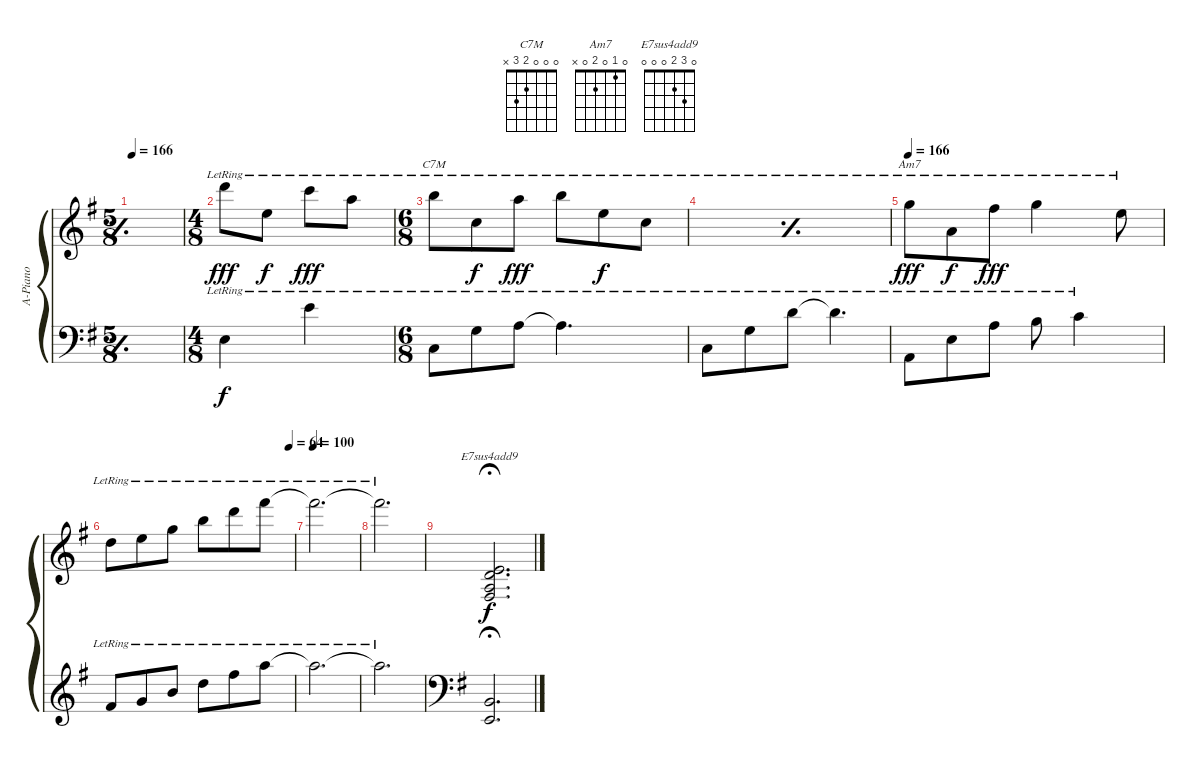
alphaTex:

\defaultSystemsLayout 4
\bracketExtendMode groupsimilarinstruments
\otherSystemsTrackNameOrientation horizontal
\track ("Acoustic Piano" "A-Piano") {multiBarRest instrument acousticgrandpiano}
\staff {score}
\tuning (E4 B3 G3 D3 A2 E2)
\chord ("C7M" 0 0 0 2 3 x) {showfingering false}
\chord ("Am7" 0 1 0 2 0 x) {showfingering false}
\chord ("E7sus4add9" 0 3 2 0 0 0) {showfingering false}
\ts (5 8)
\tempo 166
\clef g2
\simile simple
\ks g
|
\ts (4 8)
22.1{lr acc forcenatural}.8{dy fff beam Down} 17.2{lr acc forcenatural}.8{dy f beam Down} 20.1{lr acc forcenatural}.8{dy fff beam Down} 22.2{lr acc forcenatural}.8{beam Down} |
\ts (6 8)
19.1{lr acc forcenatural}.8{ch "C7M" beam Down} 17.3{lr acc forcenatural}.8{dy f beam Down} 22.2{lr acc forcenatural}.8{dy fff beam Down} 19.1{lr acc forcenatural}.8{beam Down} 17.2{lr acc forcenatural}.8{dy f beam Down} 17.3{lr acc forcenatural}.8{beam Down} |
\simile simple
|
\tempo 166
\simile none
15.1{lr acc forcenatural}.8{ch "Am7" dy fff beam Down} 14.3{lr acc forcenatural}.8{dy f beam Down} 14.1{lr acc #}.8{dy fff beam Down} 20.2{lr acc forcenatural}.4{beam Down} 21.3{lr acc forcenatural}.8{beam Down} |
\tempo (64 0.975)
15.2{lr acc forcenatural}.8{beam Down} 21.3{lr acc forcenatural}.8{beam Down} 20.2{lr acc forcenatural}.8{beam Down} 19.1{lr acc forcenatural}.8{beam Down} 27.2{lr acc forcenatural}.8{beam Down} 26.1{lr acc #}.8{beam Down} |
\tempo 100
26.1{lr t acc #}.2{d beam Down} |
26.1{lr t acc #}.2{d beam Down} |
(0.1{acc forcenatural} 12.4{acc forcenatural} 12.5{acc forcenatural} 14.6{acc #}).2{d ch "E7sus4add9" dy f fermata (medium 1) beam Up}
\staff {score}
\tuning (E4 B3 G3 D3 A2 E2)
\clef f4
\ottava regular
\simile simple
\ks g
|
\simile none
2.4{lr acc forcenatural}.4{beam Down} 0.1{lr acc forcenatural}.4{beam Down} |
3.5{lr acc forcenatural}.8{beam Down} 5.4{lr acc forcenatural}.8{beam Down} 2.3{lr acc forcenatural}.8{beam Down} 2.3{lr t acc forcenatural}.4{d beam Down} |
3.5{lr acc forcenatural}.8{beam Down} 5.4{lr acc forcenatural}.8{beam Down} 3.2{lr acc forcenatural}.8{beam Down} 3.2{lr t acc forcenatural}.4{d beam Down} |
0.5{lr acc forcenatural}.8{beam Down} 2.4{lr acc forcenatural}.8{beam Down} 2.3{lr acc forcenatural}.8{beam Down} 0.2{lr acc forcenatural}.8{beam Down} 1.2{lr acc forcenatural}.4{beam Down} |
\clef g2
2.1{lr acc #}.8{beam Up} 8.2{lr acc forcenatural}.8{beam Up} 7.1{lr acc forcenatural}.8{beam Up} 10.1{lr acc forcenatural}.8{beam Down} 19.2{lr acc #}.8{beam Down} 17.1{lr acc forcenatural}.8{beam Down} |
17.1{lr t acc forcenatural}.2{d beam Down} |
17.1{lr t acc forcenatural}.2{d beam Down} |
\clef f4
(2.5{acc forcenatural} 0.6{acc forcenatural}).2{d fermata (medium 1) beam Up}
